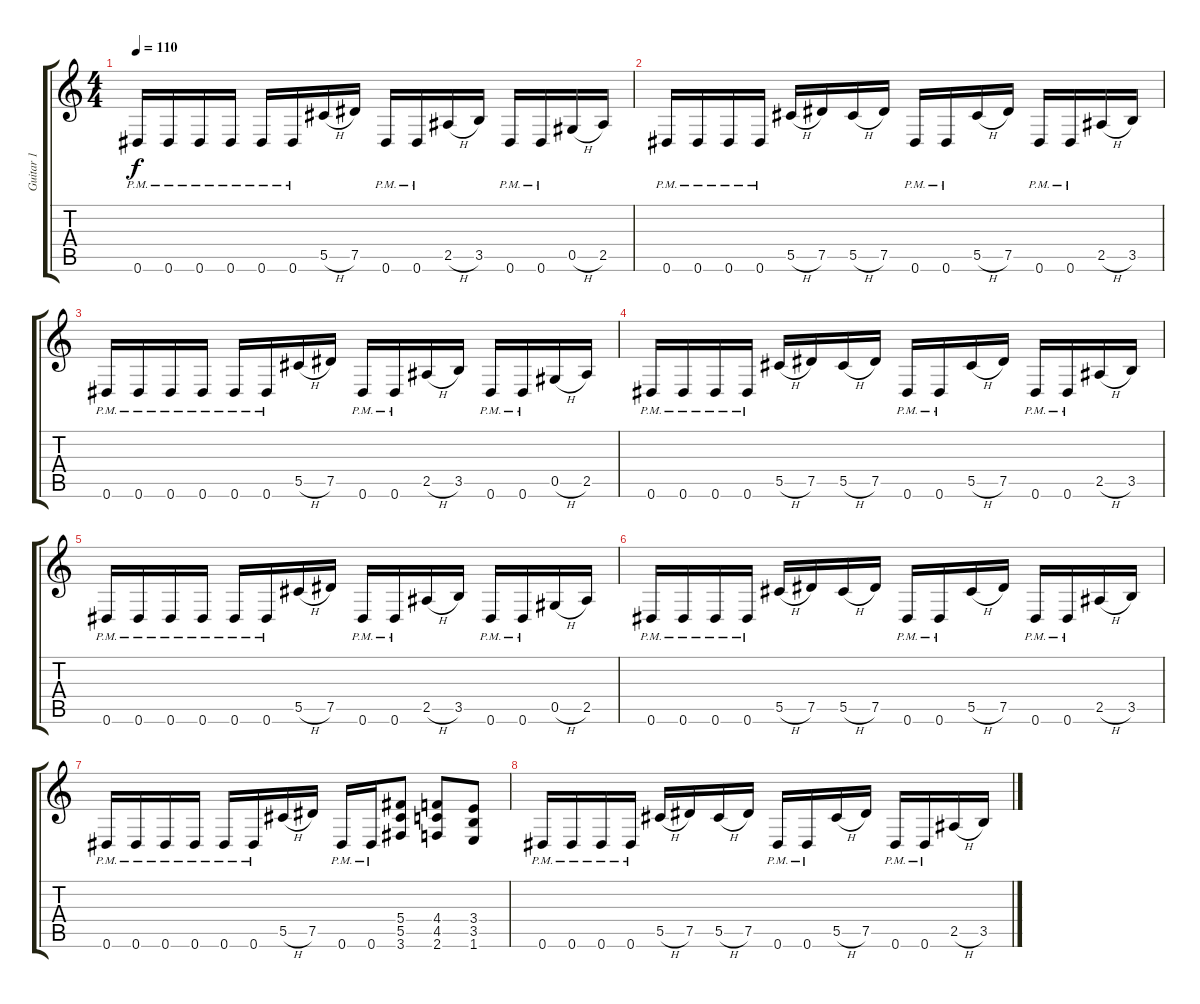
\track ("Guitar 1" "Guitar 1") {instrument overdrivenguitar}
\staff {score tabs}
\tuning (Eb4 Bb3 Gb3 Db3 Ab2 Eb2) {hide}
\ts (4 4)
\tempo 110
\clef g2
\ks c
0.6{pm}.16{dy f} 0.6{pm}.16 0.6{pm}.16 0.6{pm}.16 0.6{pm}.16 0.6{pm}.16 5.5{h}.16 7.5.16 0.6{pm}.16 0.6{pm}.16 2.5{h}.16 3.5.16 0.6{pm}.16 0.6{pm}.16 0.5{h}.16 2.5.16 |
0.6{pm}.16 0.6{pm}.16 0.6{pm}.16 0.6{pm}.16 5.5{h}.16 7.5.16 5.5{h}.16 7.5.16 0.6{pm}.16 0.6{pm}.16 5.5{h}.16 7.5.16 0.6{pm}.16 0.6{pm}.16 2.5{h}.16 3.5.16 |
0.6{pm}.16 0.6{pm}.16 0.6{pm}.16 0.6{pm}.16 0.6{pm}.16 0.6{pm}.16 5.5{h}.16 7.5.16 0.6{pm}.16 0.6{pm}.16 2.5{h}.16 3.5.16 0.6{pm}.16 0.6{pm}.16 0.5{h}.16 2.5.16 |
0.6{pm}.16 0.6{pm}.16 0.6{pm}.16 0.6{pm}.16 5.5{h}.16 7.5.16 5.5{h}.16 7.5.16 0.6{pm}.16 0.6{pm}.16 5.5{h}.16 7.5.16 0.6{pm}.16 0.6{pm}.16 2.5{h}.16 3.5.16 |
0.6{pm}.16 0.6{pm}.16 0.6{pm}.16 0.6{pm}.16 0.6{pm}.16 0.6{pm}.16 5.5{h}.16 7.5.16 0.6{pm}.16 0.6{pm}.16 2.5{h}.16 3.5.16 0.6{pm}.16 0.6{pm}.16 0.5{h}.16 2.5.16 |
0.6{pm}.16 0.6{pm}.16 0.6{pm}.16 0.6{pm}.16 5.5{h}.16 7.5.16 5.5{h}.16 7.5.16 0.6{pm}.16 0.6{pm}.16 5.5{h}.16 7.5.16 0.6{pm}.16 0.6{pm}.16 2.5{h}.16 3.5.16 |
0.6{pm}.16 0.6{pm}.16 0.6{pm}.16 0.6{pm}.16 0.6{pm}.16 0.6{pm}.16 5.5{h}.16 7.5.16 0.6{pm}.16 0.6{pm}.16 (5.4 5.5 3.6).8 (4.4 4.5 2.6).8 (3.4 3.5 1.6).8 |
0.6{pm}.16 0.6{pm}.16 0.6{pm}.16 0.6{pm}.16 5.5{h}.16 7.5.16 5.5{h}.16 7.5.16 0.6{pm}.16 0.6{pm}.16 5.5{h}.16 7.5.16 0.6{pm}.16 0.6{pm}.16 2.5{h}.16 3.5.16
